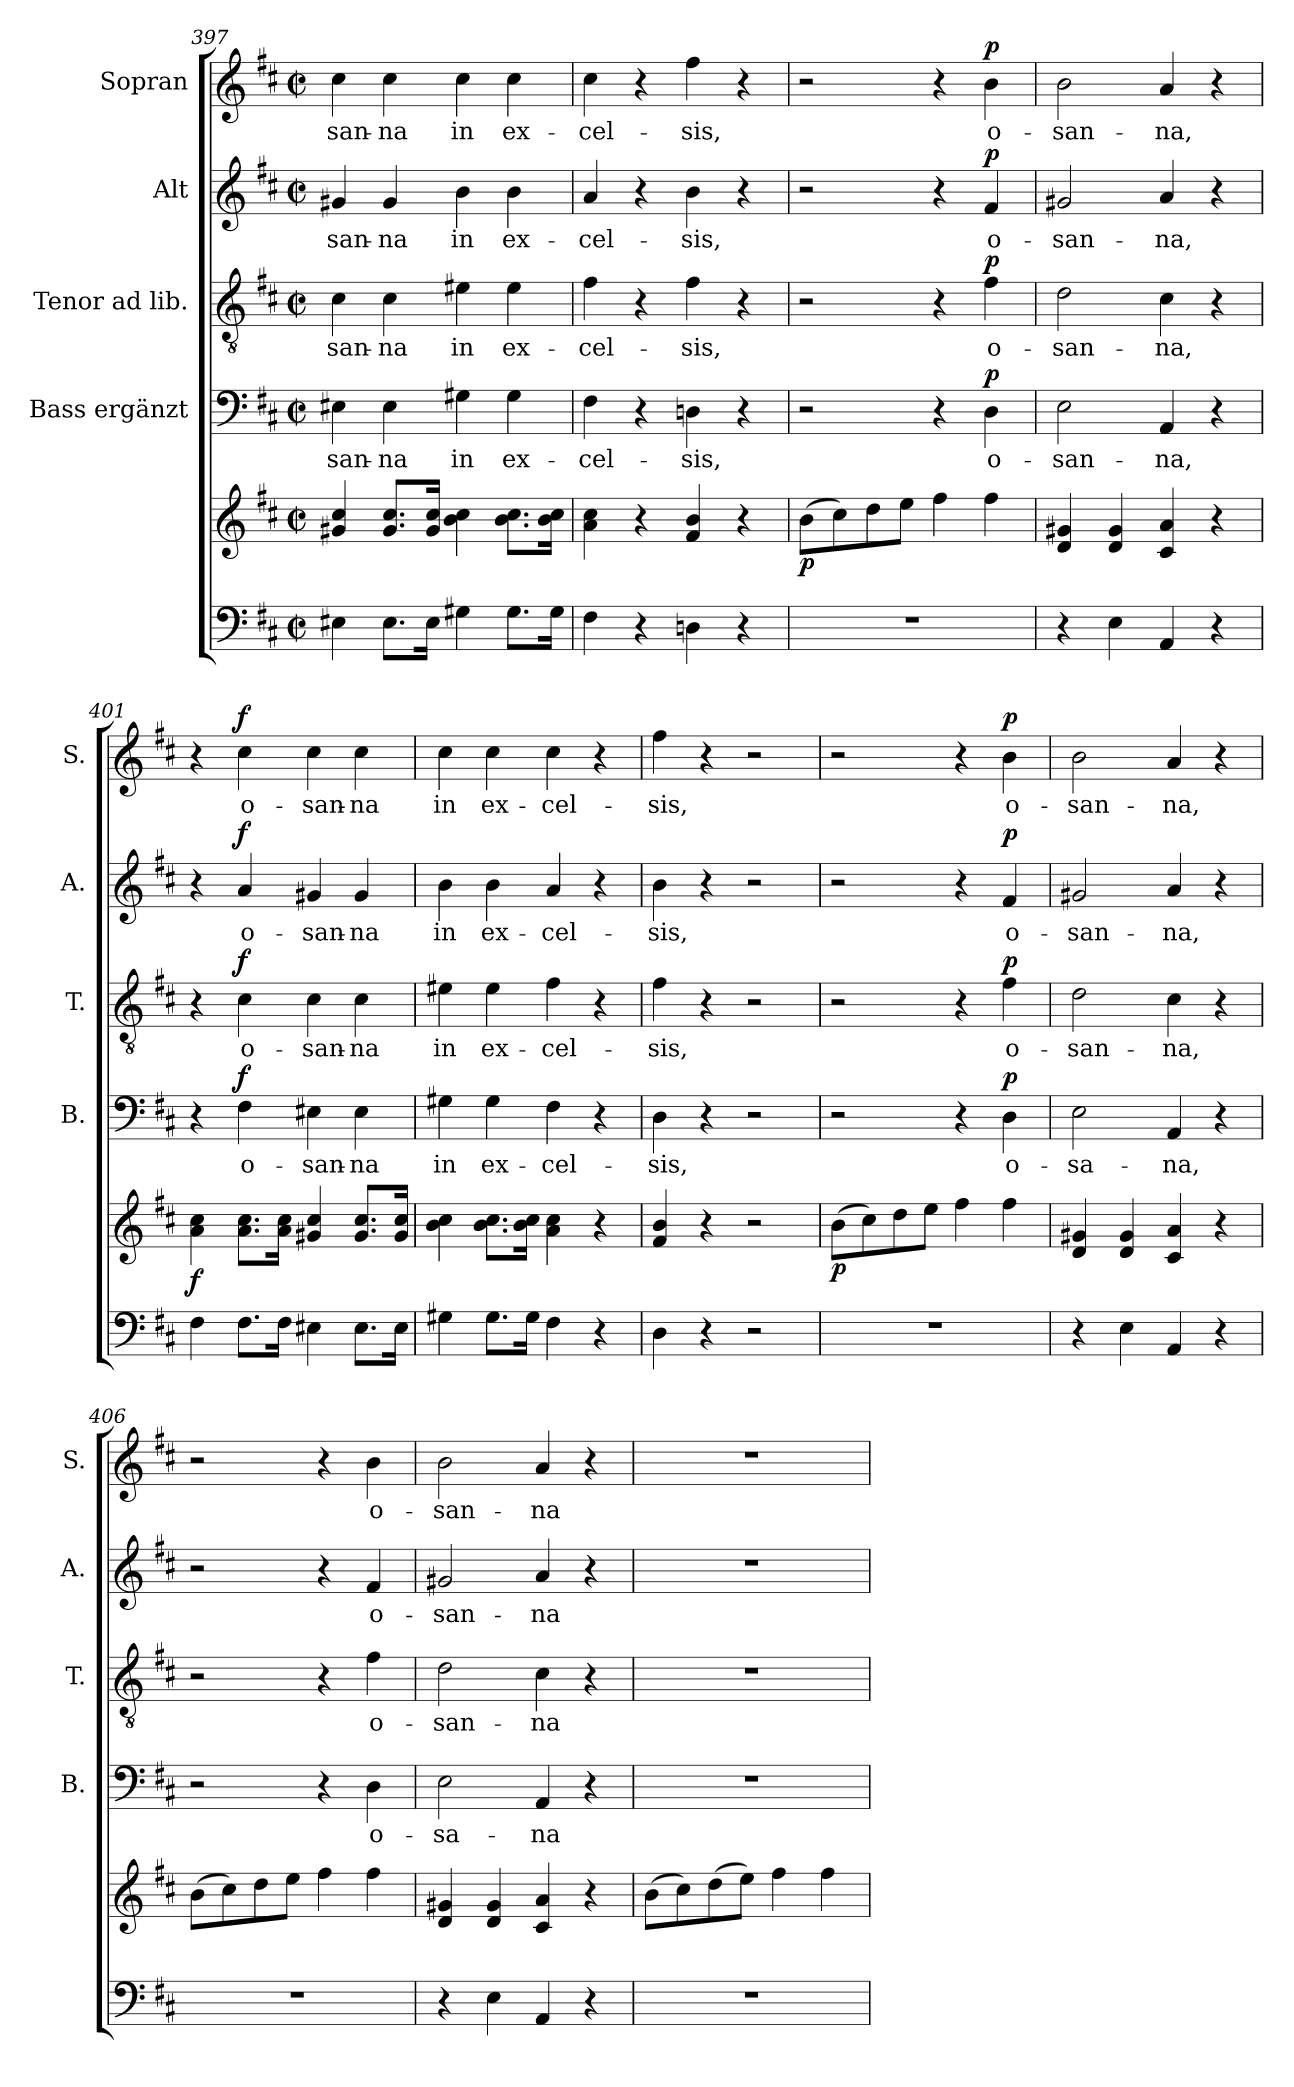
**kern	**kern	**dynam	**kern	**text	**dynam	**kern	**text	**dynam	**kern	**text	**dynam	**kern	**text	**dynam
*part5	*part5	*part5	*part4	*part4	*part4	*part3	*part3	*part3	*part2	*part2	*part2	*part1	*part1	*part1
*staff6	*staff5	*staff5/6	*staff4	*staff4	*staff4	*staff3	*staff3	*staff3	*staff2	*staff2	*staff2	*staff1	*staff1	*staff1
*	*	*	*I"Bass ergänzt	*	*	*I"Tenor ad lib.	*	*	*I"Alt	*	*	*I"Sopran	*	*
*	*	*	*I'B.	*	*	*I'T.	*	*	*I'A.	*	*	*I'S.	*	*
*clefF4	*clefG2	*	*clefF4	*	*	*clefGv2	*	*	*clefG2	*	*	*clefG2	*	*
*k[f#c#]	*k[f#c#]	*	*k[f#c#]	*	*	*k[f#c#]	*	*	*k[f#c#]	*	*	*k[f#c#]	*	*
*D:	*D:	*	*D:	*	*	*D:	*	*	*D:	*	*	*D:	*	*
*M2/2	*M2/2	*	*M2/2	*	*	*M2/2	*	*	*M2/2	*	*	*M2/2	*	*
*met(c|)	*met(c|)	*	*met(c|)	*	*	*met(c|)	*	*	*met(c|)	*	*	*met(c|)	*	*
=397	=397	=397	=397	=397	=397	=397	=397	=397	=397	=397	=397	=397	=397	=397
!	!	!	!	!LO:LY:b	!	!	!LO:LY:b	!	!	!LO:LY:b	!	!	!LO:LY:b	!
4E#X\	4g#X/ 4cc#/	.	4E#X\	-san-	.	4c#\	-san-	.	4g#X/	-san-	.	4cc#\	-san-	.
!	!	!	!	!LO:LY:b	!	!	!LO:LY:b	!	!	!LO:LY:b	!	!	!LO:LY:b	!
8.E#\L	8.g#/ 8.cc#/L	.	4E#\	-na	.	4c#\	-na	.	4g#/	-na	.	4cc#\	-na	.
16E#\Jk	16g#/ 16cc#/Jk	.	.	.	.	.	.	.	.	.	.	.	.	.
!	!	!	!	!LO:LY:b	!	!	!LO:LY:b	!	!	!LO:LY:b	!	!	!LO:LY:b	!
4G#X\	4b\ 4cc#\	.	4G#X\	in	.	4e#X\	in	.	4b\	in	.	4cc#\	in	.
!	!	!	!	!LO:LY:b	!	!	!LO:LY:b	!	!	!LO:LY:b	!	!	!LO:LY:b	!
8.G#\L	8.b\ 8.cc#\L	.	4G#\	ex-	.	4e#\	ex-	.	4b\	ex-	.	4cc#\	ex-	.
16G#\Jk	16b\ 16cc#\Jk	.	.	.	.	.	.	.	.	.	.	.	.	.
!!LO:LB:g=z
=398	=398	=398	=398	=398	=398	=398	=398	=398	=398	=398	=398	=398	=398	=398
!	!	!	!	!LO:LY:b	!	!	!LO:LY:b	!	!	!LO:LY:b	!	!	!LO:LY:b	!
4F#\	4a\ 4cc#\	.	4F#\	-cel-	.	4f#\	-cel-	.	4a/	-cel-	.	4cc#\	-cel-	.
4r	4r	.	4r	.	.	4r	.	.	4r	.	.	4r	.	.
!	!	!	!	!LO:LY:b	!	!	!LO:LY:b	!	!	!LO:LY:b	!	!	!LO:LY:b	!
4Dn\	4f#/ 4b/	.	4Dn\	-sis,	.	4f#\	-sis,	.	4b\	-sis,	.	4ff#\	-sis,	.
4r	4r	.	4r	.	.	4r	.	.	4r	.	.	4r	.	.
=399	=399	=399	=399	=399	=399	=399	=399	=399	=399	=399	=399	=399	=399	=399
!	!	!LO:DY:b	!	!	!	!	!	!	!	!	!	!	!	!
1r	(>8b\L	p	2r	.	.	2r	.	.	2r	.	.	2r	.	.
.	8cc#\)	.	.	.	.	.	.	.	.	.	.	.	.	.
.	8dd\	.	.	.	.	.	.	.	.	.	.	.	.	.
.	8ee\J	.	.	.	.	.	.	.	.	.	.	.	.	.
.	4ff#\	.	4r	.	.	4r	.	.	4r	.	.	4r	.	.
!	!	!	!	!LO:LY:b	!LO:DY:a	!	!LO:LY:b	!LO:DY:a	!	!LO:LY:b	!LO:DY:a	!	!LO:LY:b	!LO:DY:a
.	4ff#\	.	4D\	o-	p	4f#\	o-	p	4f#/	o-	p	4b\	o-	p
=400	=400	=400	=400	=400	=400	=400	=400	=400	=400	=400	=400	=400	=400	=400
!	!	!	!	!LO:LY:b	!	!	!LO:LY:b	!	!	!LO:LY:b	!	!	!LO:LY:b	!
4r	4d/ 4g#X/	.	2E\	-san-	.	2d\	-san-	.	2g#X/	-san-	.	2b\	-san-	.
4E\	4d/ 4g#/	.	.	.	.	.	.	.	.	.	.	.	.	.
!	!	!	!	!LO:LY:b	!	!	!LO:LY:b	!	!	!LO:LY:b	!	!	!LO:LY:b	!
4AA/	4c#/ 4a/	.	4AA/	-na,	.	4c#\	-na,	.	4a/	-na,	.	4a/	-na,	.
4r	4r	.	4r	.	.	4r	.	.	4r	.	.	4r	.	.
=401	=401	=401	=401	=401	=401	=401	=401	=401	=401	=401	=401	=401	=401	=401
!	!	!LO:DY:b	!	!	!	!	!	!	!	!	!	!	!	!
4F#\	4a\ 4cc#\	f	4r	.	.	4r	.	.	4r	.	.	4r	.	.
!	!	!	!	!LO:LY:b	!LO:DY:a	!	!LO:LY:b	!LO:DY:a	!	!LO:LY:b	!LO:DY:a	!	!LO:LY:b	!LO:DY:a
8.F#\L	8.a\ 8.cc#\L	.	4F#\	o-	f	4c#\	o-	f	4a/	o-	f	4cc#\	o-	f
16F#\Jk	16a\ 16cc#\Jk	.	.	.	.	.	.	.	.	.	.	.	.	.
!	!	!	!	!LO:LY:b	!	!	!LO:LY:b	!	!	!LO:LY:b	!	!	!LO:LY:b	!
4E#X\	4g#X/ 4cc#/	.	4E#X\	-san-	.	4c#\	-san-	.	4g#X/	-san-	.	4cc#\	-san-	.
!	!	!	!	!LO:LY:b	!	!	!LO:LY:b	!	!	!LO:LY:b	!	!	!LO:LY:b	!
8.E#\L	8.g#/ 8.cc#/L	.	4E#\	-na	.	4c#\	-na	.	4g#/	-na	.	4cc#\	-na	.
16E#\Jk	16g#/ 16cc#/Jk	.	.	.	.	.	.	.	.	.	.	.	.	.
=402	=402	=402	=402	=402	=402	=402	=402	=402	=402	=402	=402	=402	=402	=402
!	!	!	!	!LO:LY:b	!	!	!LO:LY:b	!	!	!LO:LY:b	!	!	!LO:LY:b	!
4G#X\	4b\ 4cc#\	.	4G#X\	in	.	4e#X\	in	.	4b\	in	.	4cc#\	in	.
!	!	!	!	!LO:LY:b	!	!	!LO:LY:b	!	!	!LO:LY:b	!	!	!LO:LY:b	!
8.G#\L	8.b\ 8.cc#\L	.	4G#\	ex-	.	4e#\	ex-	.	4b\	ex-	.	4cc#\	ex-	.
16G#\Jk	16b\ 16cc#\Jk	.	.	.	.	.	.	.	.	.	.	.	.	.
!	!	!	!	!LO:LY:b	!	!	!LO:LY:b	!	!	!LO:LY:b	!	!	!LO:LY:b	!
4F#\	4a\ 4cc#\	.	4F#\	-cel-	.	4f#\	-cel-	.	4a/	-cel-	.	4cc#\	-cel-	.
4r	4r	.	4r	.	.	4r	.	.	4r	.	.	4r	.	.
!!LO:PB:g=z
=403	=403	=403	=403	=403	=403	=403	=403	=403	=403	=403	=403	=403	=403	=403
!	!	!	!	!LO:LY:b	!	!	!LO:LY:b	!	!	!LO:LY:b	!	!	!LO:LY:b	!
4D\	4f#/ 4b/	.	4D\	-sis,	.	4f#\	-sis,	.	4b\	-sis,	.	4ff#\	-sis,	.
4r	4r	.	4r	.	.	4r	.	.	4r	.	.	4r	.	.
2r	2r	.	2r	.	.	2r	.	.	2r	.	.	2r	.	.
=404	=404	=404	=404	=404	=404	=404	=404	=404	=404	=404	=404	=404	=404	=404
!	!	!LO:DY:b	!	!	!	!	!	!	!	!	!	!	!	!
1r	(>8b\L	p	2r	.	.	2r	.	.	2r	.	.	2r	.	.
.	8cc#\)	.	.	.	.	.	.	.	.	.	.	.	.	.
.	8dd\	.	.	.	.	.	.	.	.	.	.	.	.	.
.	8ee\J	.	.	.	.	.	.	.	.	.	.	.	.	.
.	4ff#\	.	4r	.	.	4r	.	.	4r	.	.	4r	.	.
!	!	!	!	!LO:LY:b	!LO:DY:a	!	!LO:LY:b	!LO:DY:a	!	!LO:LY:b	!LO:DY:a	!	!LO:LY:b	!LO:DY:a
.	4ff#\	.	4D\	o-	p	4f#\	o-	p	4f#/	o-	p	4b\	o-	p
=405	=405	=405	=405	=405	=405	=405	=405	=405	=405	=405	=405	=405	=405	=405
!	!	!	!	!LO:LY:b	!	!	!LO:LY:b	!	!	!LO:LY:b	!	!	!LO:LY:b	!
4r	4d/ 4g#X/	.	2E\	-sa-	.	2d\	-san-	.	2g#X/	-san-	.	2b\	-san-	.
4E\	4d/ 4g#/	.	.	.	.	.	.	.	.	.	.	.	.	.
!	!	!	!	!LO:LY:b	!	!	!LO:LY:b	!	!	!LO:LY:b	!	!	!LO:LY:b	!
4AA/	4c#/ 4a/	.	4AA/	-na,	.	4c#\	-na,	.	4a/	-na,	.	4a/	-na,	.
4r	4r	.	4r	.	.	4r	.	.	4r	.	.	4r	.	.
=406	=406	=406	=406	=406	=406	=406	=406	=406	=406	=406	=406	=406	=406	=406
1r	(>8b\L	.	2r	.	.	2r	.	.	2r	.	.	2r	.	.
.	8cc#\)	.	.	.	.	.	.	.	.	.	.	.	.	.
.	8dd\	.	.	.	.	.	.	.	.	.	.	.	.	.
.	8ee\J	.	.	.	.	.	.	.	.	.	.	.	.	.
.	4ff#\	.	4r	.	.	4r	.	.	4r	.	.	4r	.	.
!	!	!	!	!LO:LY:b	!	!	!LO:LY:b	!	!	!LO:LY:b	!	!	!LO:LY:b	!
.	4ff#\	.	4D\	o-	.	4f#\	o-	.	4f#/	o-	.	4b\	o-	.
=407	=407	=407	=407	=407	=407	=407	=407	=407	=407	=407	=407	=407	=407	=407
!	!	!	!	!LO:LY:b	!	!	!LO:LY:b	!	!	!LO:LY:b	!	!	!LO:LY:b	!
4r	4d/ 4g#X/	.	2E\	-sa-	.	2d\	-san-	.	2g#X/	-san-	.	2b\	-san-	.
4E\	4d/ 4g#/	.	.	.	.	.	.	.	.	.	.	.	.	.
!	!	!	!	!LO:LY:b	!	!	!LO:LY:b	!	!	!LO:LY:b	!	!	!LO:LY:b	!
4AA/	4c#/ 4a/	.	4AA/	-na	.	4c#\	-na	.	4a/	-na	.	4a/	-na	.
4r	4r	.	4r	.	.	4r	.	.	4r	.	.	4r	.	.
!!LO:LB:g=z
=408	=408	=408	=408	=408	=408	=408	=408	=408	=408	=408	=408	=408	=408	=408
1r	(>8b\L	.	1r	.	.	1r	.	.	1r	.	.	1r	.	.
.	8cc#\)	.	.	.	.	.	.	.	.	.	.	.	.	.
.	(>8dd\	.	.	.	.	.	.	.	.	.	.	.	.	.
.	8ee\J)	.	.	.	.	.	.	.	.	.	.	.	.	.
.	4ff#\	.	.	.	.	.	.	.	.	.	.	.	.	.
.	4ff#\	.	.	.	.	.	.	.	.	.	.	.	.	.
=	=	=	=	=	=	=	=	=	=	=	=	=	=	=
*-	*-	*-	*-	*-	*-	*-	*-	*-	*-	*-	*-	*-	*-	*-
